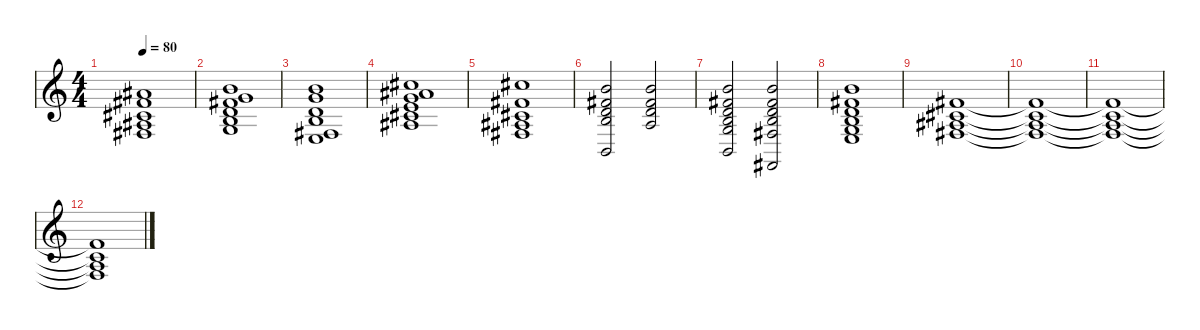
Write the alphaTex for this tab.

\defaultSystemsLayout 4
\hideDynamics
\bracketExtendMode nobrackets
\singleTrackTrackNamePolicy hidden
\multiTrackTrackNamePolicy hidden
\firstSystemTrackNameMode fullname
\firstSystemTrackNameOrientation horizontal
\otherSystemsTrackNameOrientation horizontal
\track ("Synth" "vln.") {defaultSystemsLayout 8 instrument stringensemble2}
\staff {score}
\tuning (E4 B3 G3 D3 A2 E2)
\ts (4 4)
\tempo 80
\clef g2
\ks c
(6.1{acc #} 7.2{acc #} 6.3{acc #} 8.4{acc #} 9.5{acc #}).1{dy f beam Up} |
(7.1 7.2{acc #} 7.3 9.4 10.5 27.6).1{beam Up} |
(7.1 8.2 7.3 9.4 9.5{acc #} 12.6).1{beam Up} |
(9.1{acc #} 11.2{acc #} 12.3 14.4 16.5{acc #} 18.6{acc #}).1{beam Up} |
(9.1{acc #} 7.2{acc #} 6.3{acc #} 8.4{acc #} 9.5{acc #}).1{beam Up} |
(7.1 7.2{acc #} 7.3 9.4 2.5).2{beam Up} (7.1 7.2{acc #} 7.3 7.4).2{beam Up} |
(7.1 7.2{acc #} 7.3 9.4 10.5 7.6).2{beam Up} (7.1 7.2{acc #} 7.3 9.4 9.5{acc #} 2.6{acc #}).2{beam Up} |
(7.1 7.2{acc #} 7.3 9.4 10.5 12.6).1{beam Up} |
(7.2{acc #} 6.3{acc #} 8.4{acc #} 9.5{acc #}).1{beam Up} |
(7.2{t acc #} 6.3{t acc #} 8.4{t acc #} 9.5{t acc #}).1{beam Up} |
(7.2{t acc #} 6.3{t acc #} 8.4{t acc #} 9.5{t acc #}).1{beam Up} |
(7.2{t acc #} 6.3{t acc #} 8.4{t acc #} 9.5{t acc #}).1{beam Up}
